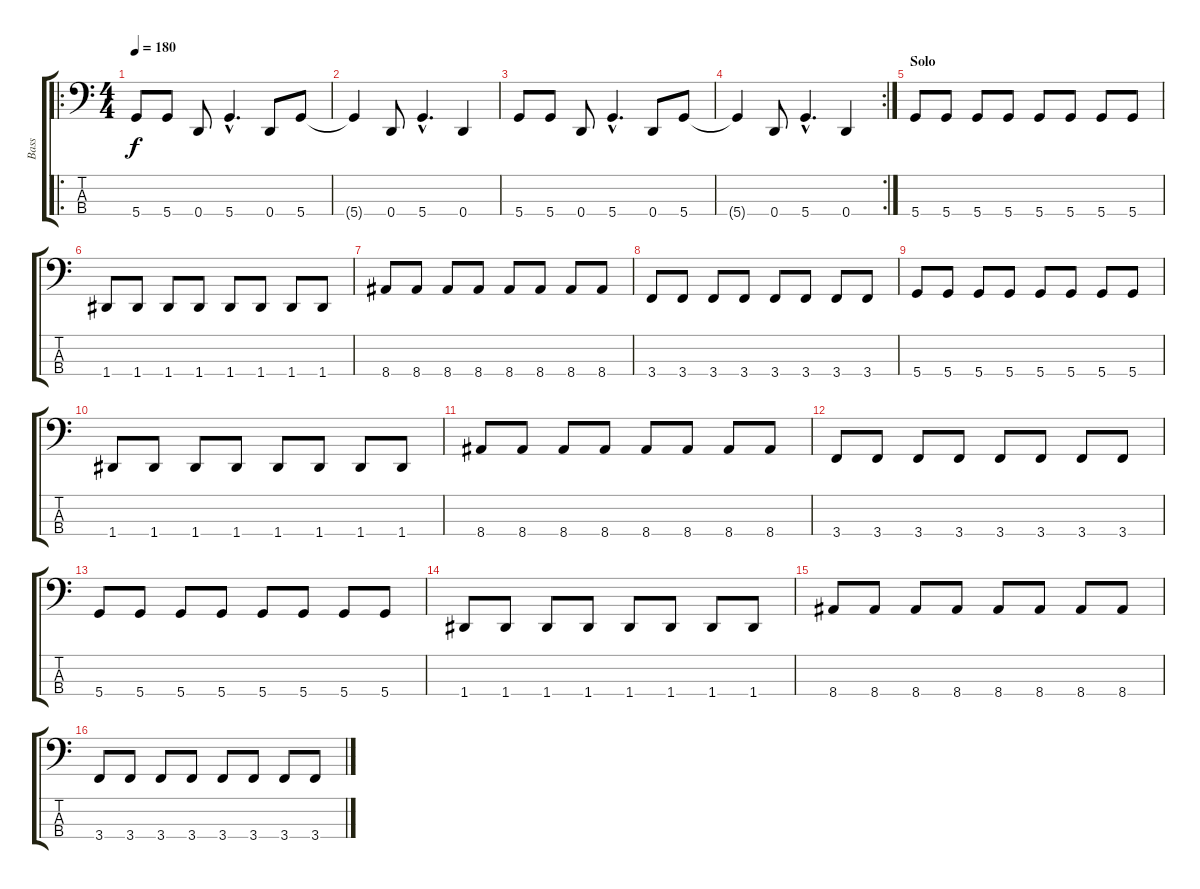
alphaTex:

\track ("Bass" "Bass") {instrument electricbasspick}
\staff {score tabs}
\tuning (G2 D2 A1 D1) {hide}
\ro
\ts (4 4)
\tempo 180
\clef f4
\ks c
5.4.8{dy f} 5.4.8 0.4.8 5.4{hac}.4{d} 0.4.8 5.4.8 |
5.4{t}.4 0.4.8 5.4{hac}.4{d} 0.4.4 |
5.4.8 5.4.8 0.4.8 5.4{hac}.4{d} 0.4.8 5.4.8 |
\rc 2
5.4{t}.4 0.4.8 5.4{hac}.4{d} 0.4.4 |
\section ("" "Solo")
5.4.8 5.4.8 5.4.8 5.4.8 5.4.8 5.4.8 5.4.8 5.4.8 |
1.4.8 1.4.8 1.4.8 1.4.8 1.4.8 1.4.8 1.4.8 1.4.8 |
8.4.8 8.4.8 8.4.8 8.4.8 8.4.8 8.4.8 8.4.8 8.4.8 |
3.4.8 3.4.8 3.4.8 3.4.8 3.4.8 3.4.8 3.4.8 3.4.8 |
5.4.8 5.4.8 5.4.8 5.4.8 5.4.8 5.4.8 5.4.8 5.4.8 |
1.4.8 1.4.8 1.4.8 1.4.8 1.4.8 1.4.8 1.4.8 1.4.8 |
8.4.8 8.4.8 8.4.8 8.4.8 8.4.8 8.4.8 8.4.8 8.4.8 |
3.4.8 3.4.8 3.4.8 3.4.8 3.4.8 3.4.8 3.4.8 3.4.8 |
5.4.8 5.4.8 5.4.8 5.4.8 5.4.8 5.4.8 5.4.8 5.4.8 |
1.4.8 1.4.8 1.4.8 1.4.8 1.4.8 1.4.8 1.4.8 1.4.8 |
8.4.8 8.4.8 8.4.8 8.4.8 8.4.8 8.4.8 8.4.8 8.4.8 |
3.4.8 3.4.8 3.4.8 3.4.8 3.4.8 3.4.8 3.4.8 3.4.8
